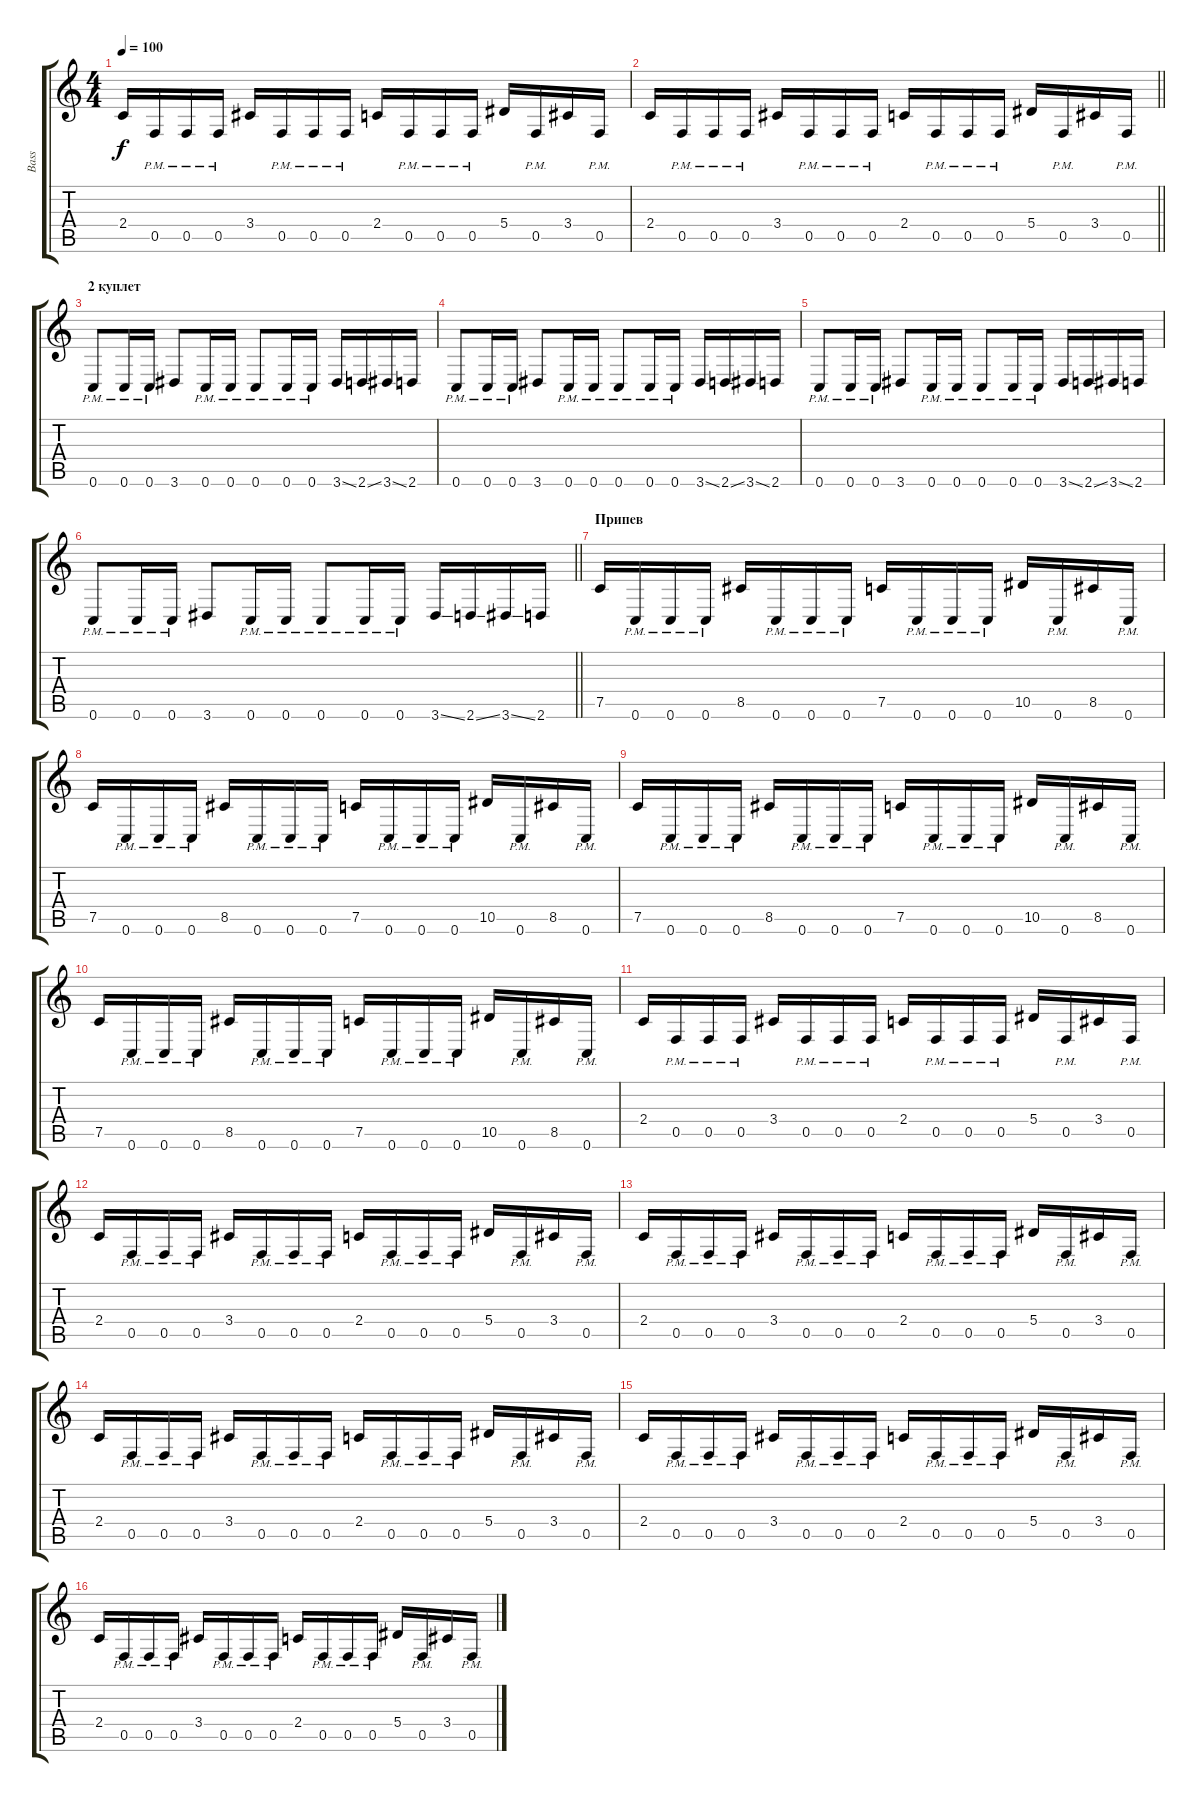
\track ("Bass" "Bass") {instrument electricbassfinger}
\staff {score tabs}
\tuning (C4 G3 Eb3 Bb2 F2 C2) {hide}
\ts (4 4)
\tempo 100
\clef g2
\ks c
2.4.16{dy f} 0.5{pm}.16 0.5{pm}.16 0.5{pm}.16 3.4.16 0.5{pm}.16 0.5{pm}.16 0.5{pm}.16 2.4.16 0.5{pm}.16 0.5{pm}.16 0.5{pm}.16 5.4.16 0.5{pm}.16 3.4.16 0.5{pm}.16 |
\barLineRight lightlight
2.4.16 0.5{pm}.16 0.5{pm}.16 0.5{pm}.16 3.4.16 0.5{pm}.16 0.5{pm}.16 0.5{pm}.16 2.4.16 0.5{pm}.16 0.5{pm}.16 0.5{pm}.16 5.4.16 0.5{pm}.16 3.4.16 0.5{pm}.16 |
\section ("" "2 куплет")
0.6{pm}.8 0.6{pm}.16 0.6{pm}.16 3.6.8 0.6{pm}.16 0.6{pm}.16 0.6{pm}.8 0.6{pm}.16 0.6{pm}.16 3.6{ss}.16 2.6{ss}.16 3.6{ss}.16 2.6.16 |
0.6{pm}.8 0.6{pm}.16 0.6{pm}.16 3.6.8 0.6{pm}.16 0.6{pm}.16 0.6{pm}.8 0.6{pm}.16 0.6{pm}.16 3.6{ss}.16 2.6{ss}.16 3.6{ss}.16 2.6.16 |
0.6{pm}.8 0.6{pm}.16 0.6{pm}.16 3.6.8 0.6{pm}.16 0.6{pm}.16 0.6{pm}.8 0.6{pm}.16 0.6{pm}.16 3.6{ss}.16 2.6{ss}.16 3.6{ss}.16 2.6.16 |
\barLineRight lightlight
0.6{pm}.8 0.6{pm}.16 0.6{pm}.16 3.6.8 0.6{pm}.16 0.6{pm}.16 0.6{pm}.8 0.6{pm}.16 0.6{pm}.16 3.6{ss}.16 2.6{ss}.16 3.6{ss}.16 2.6.16 |
\section ("" "Припев")
7.5.16 0.6{pm}.16 0.6{pm}.16 0.6{pm}.16 8.5.16 0.6{pm}.16 0.6{pm}.16 0.6{pm}.16 7.5.16 0.6{pm}.16 0.6{pm}.16 0.6{pm}.16 10.5.16 0.6{pm}.16 8.5.16 0.6{pm}.16 |
7.5.16 0.6{pm}.16 0.6{pm}.16 0.6{pm}.16 8.5.16 0.6{pm}.16 0.6{pm}.16 0.6{pm}.16 7.5.16 0.6{pm}.16 0.6{pm}.16 0.6{pm}.16 10.5.16 0.6{pm}.16 8.5.16 0.6{pm}.16 |
7.5.16 0.6{pm}.16 0.6{pm}.16 0.6{pm}.16 8.5.16 0.6{pm}.16 0.6{pm}.16 0.6{pm}.16 7.5.16 0.6{pm}.16 0.6{pm}.16 0.6{pm}.16 10.5.16 0.6{pm}.16 8.5.16 0.6{pm}.16 |
7.5.16 0.6{pm}.16 0.6{pm}.16 0.6{pm}.16 8.5.16 0.6{pm}.16 0.6{pm}.16 0.6{pm}.16 7.5.16 0.6{pm}.16 0.6{pm}.16 0.6{pm}.16 10.5.16 0.6{pm}.16 8.5.16 0.6{pm}.16 |
2.4.16 0.5{pm}.16 0.5{pm}.16 0.5{pm}.16 3.4.16 0.5{pm}.16 0.5{pm}.16 0.5{pm}.16 2.4.16 0.5{pm}.16 0.5{pm}.16 0.5{pm}.16 5.4.16 0.5{pm}.16 3.4.16 0.5{pm}.16 |
2.4.16 0.5{pm}.16 0.5{pm}.16 0.5{pm}.16 3.4.16 0.5{pm}.16 0.5{pm}.16 0.5{pm}.16 2.4.16 0.5{pm}.16 0.5{pm}.16 0.5{pm}.16 5.4.16 0.5{pm}.16 3.4.16 0.5{pm}.16 |
2.4.16 0.5{pm}.16 0.5{pm}.16 0.5{pm}.16 3.4.16 0.5{pm}.16 0.5{pm}.16 0.5{pm}.16 2.4.16 0.5{pm}.16 0.5{pm}.16 0.5{pm}.16 5.4.16 0.5{pm}.16 3.4.16 0.5{pm}.16 |
2.4.16 0.5{pm}.16 0.5{pm}.16 0.5{pm}.16 3.4.16 0.5{pm}.16 0.5{pm}.16 0.5{pm}.16 2.4.16 0.5{pm}.16 0.5{pm}.16 0.5{pm}.16 5.4.16 0.5{pm}.16 3.4.16 0.5{pm}.16 |
2.4.16 0.5{pm}.16 0.5{pm}.16 0.5{pm}.16 3.4.16 0.5{pm}.16 0.5{pm}.16 0.5{pm}.16 2.4.16 0.5{pm}.16 0.5{pm}.16 0.5{pm}.16 5.4.16 0.5{pm}.16 3.4.16 0.5{pm}.16 |
2.4.16 0.5{pm}.16 0.5{pm}.16 0.5{pm}.16 3.4.16 0.5{pm}.16 0.5{pm}.16 0.5{pm}.16 2.4.16 0.5{pm}.16 0.5{pm}.16 0.5{pm}.16 5.4.16 0.5{pm}.16 3.4.16 0.5{pm}.16
